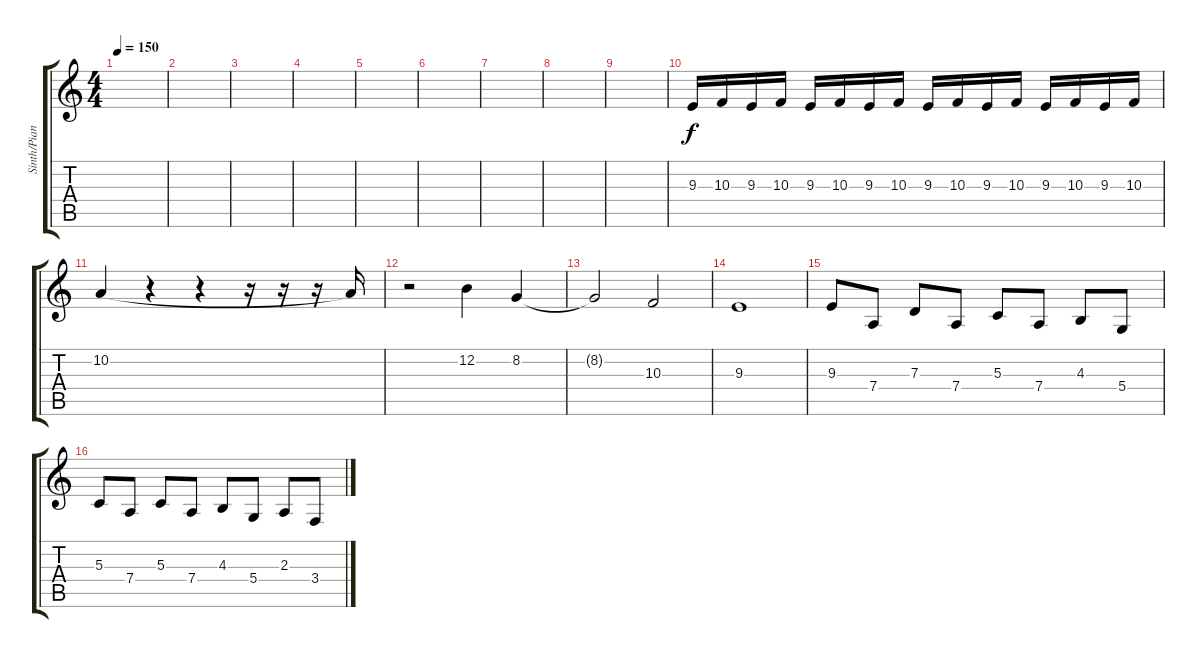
\track ("Sinth/Piano" "Sinth/Pian") {instrument stringensemble1}
\staff {score tabs}
\tuning (E4 B3 G3 D3 A2 E2) {hide}
\ts (4 4)
\tempo 150
\clef g2
\ks c
|
|
|
|
|
|
|
|
|
9.3.16 10.3.16 9.3.16 10.3.16 9.3.16 10.3.16 9.3.16 10.3.16 9.3.16 10.3.16 9.3.16 10.3.16 9.3.16 10.3.16 9.3.16 10.3.16 |
10.2.4 r.4 r.4 r.16 r.16 r.16 10.2{t}.16 |
r.2 12.2.4 8.2.4 |
8.2{t}.2 10.3.2 |
9.3.1 |
9.3.8{volume 16 instrument acousticgrandpiano} 7.4.8 7.3.8 7.4.8 5.3.8 7.4.8 4.3.8 5.4.8 |
5.3.8 7.4.8 5.3.8 7.4.8 4.3.8 5.4.8 2.3.8 3.4.8
